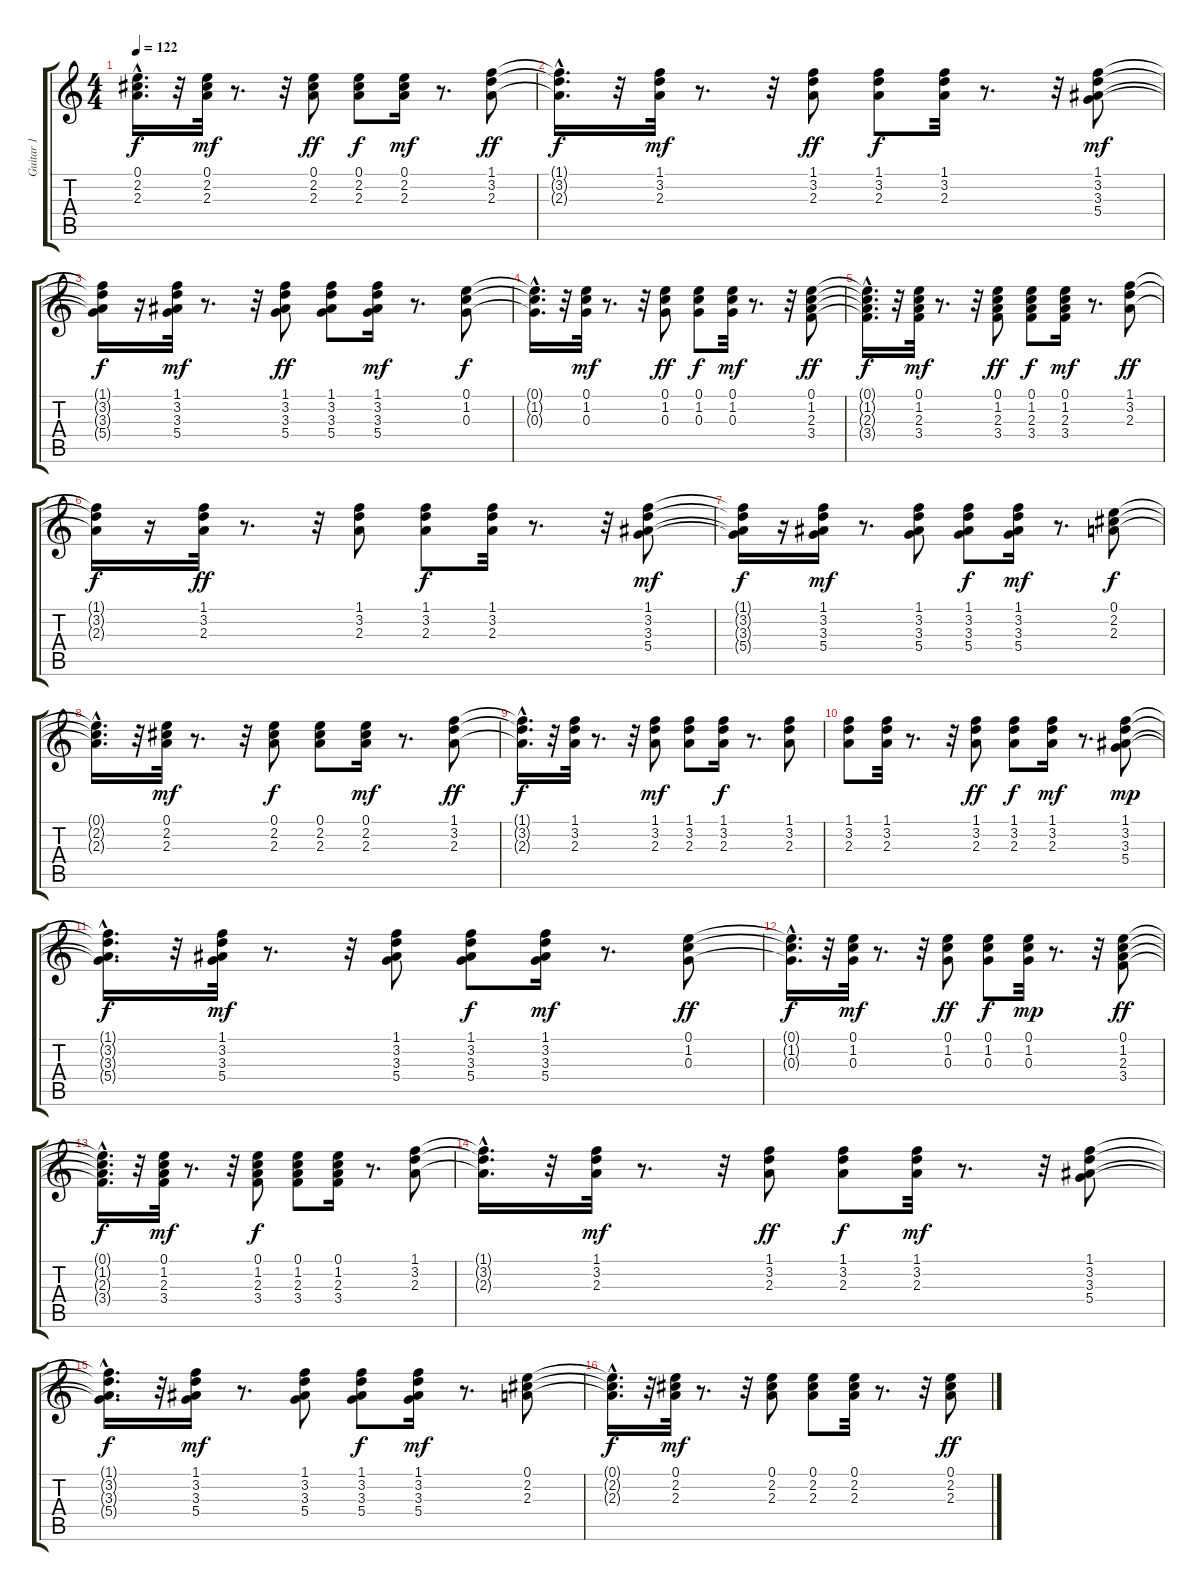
\track ("Guitar 1" "Guitar 1") {instrument acousticguitarsteel}
\staff {score tabs}
\tuning (E4 B3 G3 D3 A2 E2) {hide}
\ts (4 4)
\tempo 122
\clef g2
\ks c
(0.1{hac t} 2.2{hac t} 2.3{hac t}).16{d dy f} r.32 (0.1 2.2 2.3).32{dy mf} r.8{d} r.32 (0.1 2.2 2.3).8{dy ff} (0.1 2.2 2.3).8{dy f} (0.1 2.2 2.3).16{dy mf} r.8{d} (1.1 3.2 2.3).8{dy ff} |
(1.1{hac t} 3.2{hac t} 2.3{hac t}).16{d dy f} r.32 (1.1 3.2 2.3).32{dy mf} r.8{d} r.32 (1.1 3.2 2.3).8{dy ff} (1.1 3.2 2.3).8{dy f} (1.1 3.2 2.3).32 r.8{d} r.32 (1.1 3.2 3.3 5.4).8{dy mf} |
(1.1{t} 3.2{t} 3.3{t} 5.4{t}).16{dy f} r.16 (1.1 3.2 3.3 5.4).32{dy mf} r.8{d} r.32 (1.1 3.2 3.3 5.4).8{dy ff} (1.1 3.2 3.3 5.4).8 (1.1 3.2 3.3 5.4).16{dy mf} r.8{d} (0.1 1.2 0.3).8{dy f} |
(0.1{hac t} 1.2{hac t} 0.3{hac t}).16{d} r.32 (0.1 1.2 0.3).32{dy mf} r.8{d} r.32 (0.1 1.2 0.3).8{dy ff} (0.1 1.2 0.3).8{dy f} (0.1 1.2 0.3).32{dy mf} r.8{d} r.32 (0.1 1.2 2.3 3.4).8{dy ff} |
(0.1{t} 1.2{hac t} 2.3{t} 3.4{t}).16{d dy f} r.32 (0.1 1.2 2.3 3.4).32{dy mf} r.8{d} r.32 (0.1 1.2 2.3 3.4).8{dy ff} (0.1 1.2 2.3 3.4).8{dy f} (0.1 1.2 2.3 3.4).16{dy mf} r.8{d} (1.1 3.2 2.3).8{dy ff} |
(1.1{t} 3.2{t} 2.3{t}).16{dy f} r.16 (1.1 3.2 2.3).32{dy ff} r.8{d} r.32 (1.1 3.2 2.3).8 (1.1 3.2 2.3).8{dy f} (1.1 3.2 2.3).32 r.8{d} r.32 (1.1 3.2 3.3 5.4).8{dy mf} |
(1.1{t} 3.2{t} 3.3{t} 5.4{t}).16{dy f} r.16 (1.1 3.2 3.3 5.4).16{dy mf} r.8{d} (1.1 3.2 3.3 5.4).8 (1.1 3.2 3.3 5.4).8{dy f} (1.1 3.2 3.3 5.4).16{dy mf} r.8{d} (0.1 2.2 2.3).8{dy f} |
(0.1{hac t} 2.2{hac t} 2.3{hac t}).16{d} r.32 (0.1 2.2 2.3).32{dy mf} r.8{d} r.32 (0.1 2.2 2.3).8{dy f} (0.1 2.2 2.3).8 (0.1 2.2 2.3).16{dy mf} r.8{d} (1.1 3.2 2.3).8{dy ff} |
(1.1{t} 3.2{hac t} 2.3{hac t}).16{d dy f} r.32 (1.1 3.2 2.3).32 r.8{d} r.32 (1.1 3.2 2.3).8{dy mf} (1.1 3.2 2.3).8 (1.1 3.2 2.3).16{dy f} r.8{d} (1.1 3.2 2.3).8 |
(1.1 3.2 2.3).8 (1.1 3.2 2.3).32 r.8{d} r.32 (1.1 3.2 2.3).8{dy ff} (1.1 3.2 2.3).8{dy f} (1.1 3.2 2.3).16{dy mf} r.8{d} (1.1 3.2 3.3 5.4).8{dy mp} |
(1.1{hac t} 3.2{hac t} 3.3{hac t} 5.4{hac t}).16{d dy f} r.32 (1.1 3.2 3.3 5.4).32{dy mf} r.8{d} r.32 (1.1 3.2 3.3 5.4).8 (1.1 3.2 3.3 5.4).8{dy f} (1.1 3.2 3.3 5.4).16{dy mf} r.8{d} (0.1 1.2 0.3).8{dy ff} |
(0.1{hac t} 1.2{hac t} 0.3{hac t}).16{d dy f} r.32 (0.1 1.2 0.3).32{dy mf} r.8{d} r.32 (0.1 1.2 0.3).8{dy ff} (0.1 1.2 0.3).8{dy f} (0.1 1.2 0.3).32{dy mp} r.8{d} r.32 (0.1 1.2 2.3 3.4).8{dy ff} |
(0.1{hac t} 1.2{hac t} 2.3{hac t} 3.4{hac t}).16{d dy f} r.32 (0.1 1.2 2.3 3.4).32{dy mf} r.8{d} r.32 (0.1 1.2 2.3 3.4).8{dy f} (0.1 1.2 2.3 3.4).8 (0.1 1.2 2.3 3.4).16 r.8{d} (1.1 3.2 2.3).8 |
(1.1{hac t} 3.2{hac t} 2.3{hac t}).16{d} r.32 (1.1 3.2 2.3).32{dy mf} r.8{d} r.32 (1.1 3.2 2.3).8{dy ff} (1.1 3.2 2.3).8{dy f} (1.1 3.2 2.3).32{dy mf} r.8{d} r.32 (1.1 3.2 3.3 5.4).8 |
(1.1{t} 3.2{t} 3.3{hac t} 5.4{t}).16{d dy f} r.32 (1.1 3.2 3.3 5.4).16{dy mf} r.8{d} (1.1 3.2 3.3 5.4).8 (1.1 3.2 3.3 5.4).8{dy f} (1.1 3.2 3.3 5.4).16{dy mf} r.8{d} (0.1 2.2 2.3).8 |
(0.1{hac t} 2.2{t} 2.3{hac t}).16{d dy f} r.32 (0.1 2.2 2.3).32{dy mf} r.8{d} r.32 (0.1 2.2 2.3).8 (0.1 2.2 2.3).8 (0.1 2.2 2.3).32 r.8{d} r.32 (0.1 2.2 2.3).8{dy ff}
